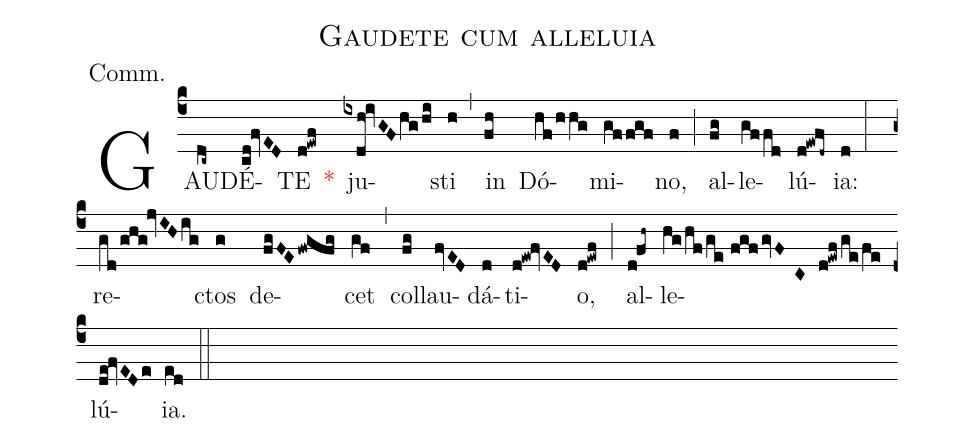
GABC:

name:Gaudete cum alleluia;
annotation:Comm.;
mode:I.;
office-part:Communion;
%%
(c4) GAU(dc~)DÉ(cd!fvED)TE(d!ewf) <v>\red{*}</v>() ju(ixdh!ivGFhg/hi)sti(h) (,) in(fh) Dó(hf/hhg)mi(gffgf)no,(f) (;) al(fg)le(gffd)lú(d!ewfd~)ia:(d) (:) re(gd/ghg!jvIHig)ctos(g) de(fgFEfwgfg)cet(gf) (,) col(fg)lau(fvED)dá(d)ti(d!ew!fvED)o,(d!ewf) (;) al(d!fh~)le(hg/hf/ge//fgfgvFC d!ewf/ge/fe)lú(de!fvEDe)ia.(ed) (::)
